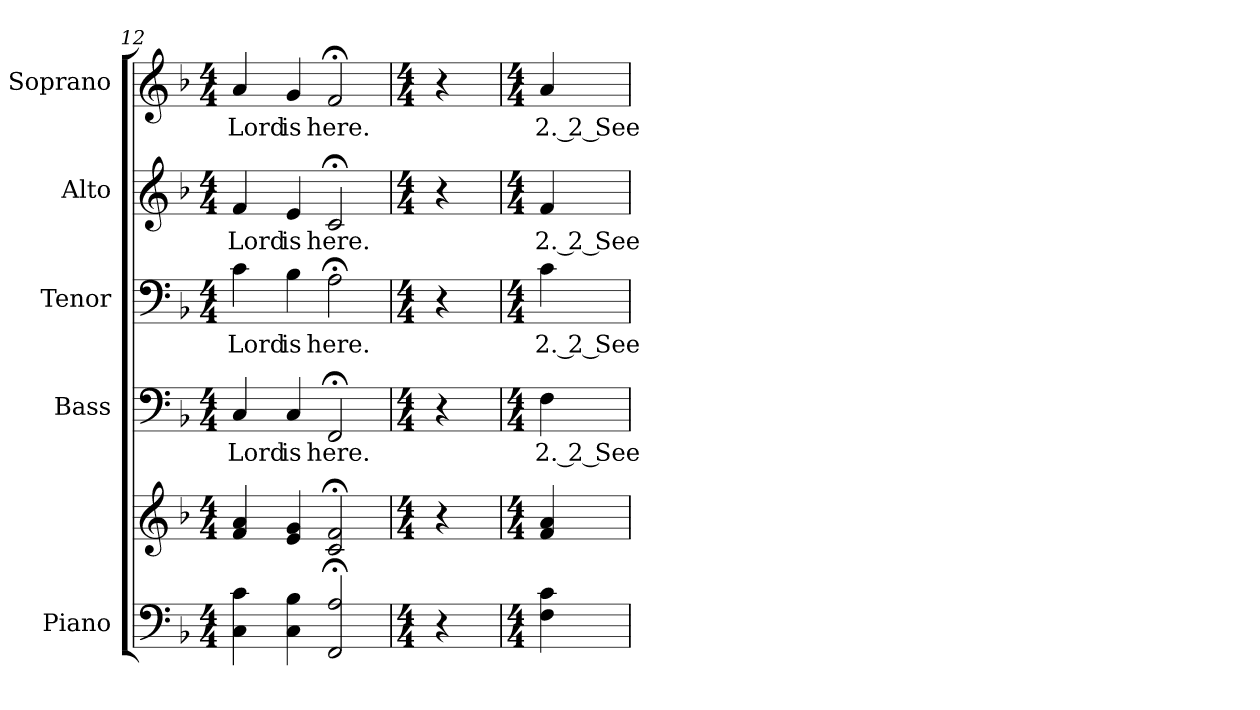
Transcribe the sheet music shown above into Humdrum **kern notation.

**kern	**kern	**kern	**text	**kern	**text	**kern	**text	**kern	**text
*part5	*part5	*part4	*part4	*part3	*part3	*part2	*part2	*part1	*part1
*staff6	*staff5	*staff4	*staff4	*staff3	*staff3	*staff2	*staff2	*staff1	*staff1
*I"Piano	*	*I"Bass	*	*I"Tenor	*	*I"Alto	*	*I"Soprano	*
*I'Pno.	*	*I'B.	*	*I'T.	*	*I'A.	*	*I'S.	*
*clefF4	*clefG2	*clefF4	*	*clefF4	*	*clefG2	*	*clefG2	*
*k[b-]	*k[b-]	*k[b-]	*	*k[b-]	*	*k[b-]	*	*k[b-]	*
*F:	*F:	*F:	*	*F:	*	*F:	*	*F:	*
*M4/4	*M4/4	*M4/4	*	*M4/4	*	*M4/4	*	*M4/4	*
=12	=12	=12	=12	=12	=12	=12	=12	=12	=12
!	!	!	!LO:LY:b:color=#000000	!	!	!	!	!	!
!	!	!	!	!	!LO:LY:b:color=#000000	!	!	!	!
!	!	!	!	!	!	!	!LO:LY:b:color=#000000	!	!
!	!	!	!	!	!	!	!	!	!LO:LY:b:color=#000000
4Ci\ 4ci	4fi/ 4ai	4Ci/	Lord	4ci\	Lord	4fi/	Lord	4ai/	Lord
!	!	!	!LO:LY:b:color=#000000	!	!	!	!	!	!
!	!	!	!	!	!LO:LY:b:color=#000000	!	!	!	!
!	!	!	!	!	!	!	!LO:LY:b:color=#000000	!	!
!	!	!	!	!	!	!	!	!	!LO:LY:b:color=#000000
4Ci\ 4B-i	4ei/ 4gi	4Ci/	is	4B-i\	is	4ei/	is	4gi/	is
!	!	!	!LO:LY:b:color=#000000	!	!	!	!	!	!
!	!	!	!	!	!LO:LY:b:color=#000000	!	!	!	!
!	!	!	!	!	!	!	!LO:LY:b:color=#000000	!	!
!	!	!	!	!	!	!	!	!	!LO:LY:b:color=#000000
2FFi/; 2Ai;	2ci/; 2fi;	2FF;i/	here.	2A;i\	here.	2c;i/	here.	2f;i/	here.
!!LO:PB:g=z
=13	=13	=13	=13	=13	=13	=13	=13	=13	=13
*M4/4	*M4/4	*M4/4	*	*M4/4	*	*M4/4	*	*M4/4	*
4r	4r	4r	.	4r	.	4r	.	4r	.
=14	=14	=14	=14	=14	=14	=14	=14	=14	=14
*M4/4	*M4/4	*M4/4	*	*M4/4	*	*M4/4	*	*M4/4	*
!	!	!	!LO:LY:b:color=#000000	!	!	!	!	!	!
!	!	!	!	!	!LO:LY:b:color=#000000	!	!	!	!
!	!	!	!	!	!	!	!LO:LY:b:color=#000000	!	!
!	!	!	!	!	!	!	!	!	!LO:LY:b:color=#000000
4Fi\ 4ci	4fi/ 4ai	4Fi\	2. 2 See	4ci\	2. 2 See	4fi/	2. 2 See	4ai/	2. 2 See
=	=	=	=	=	=	=	=	=	=
*-	*-	*-	*-	*-	*-	*-	*-	*-	*-
